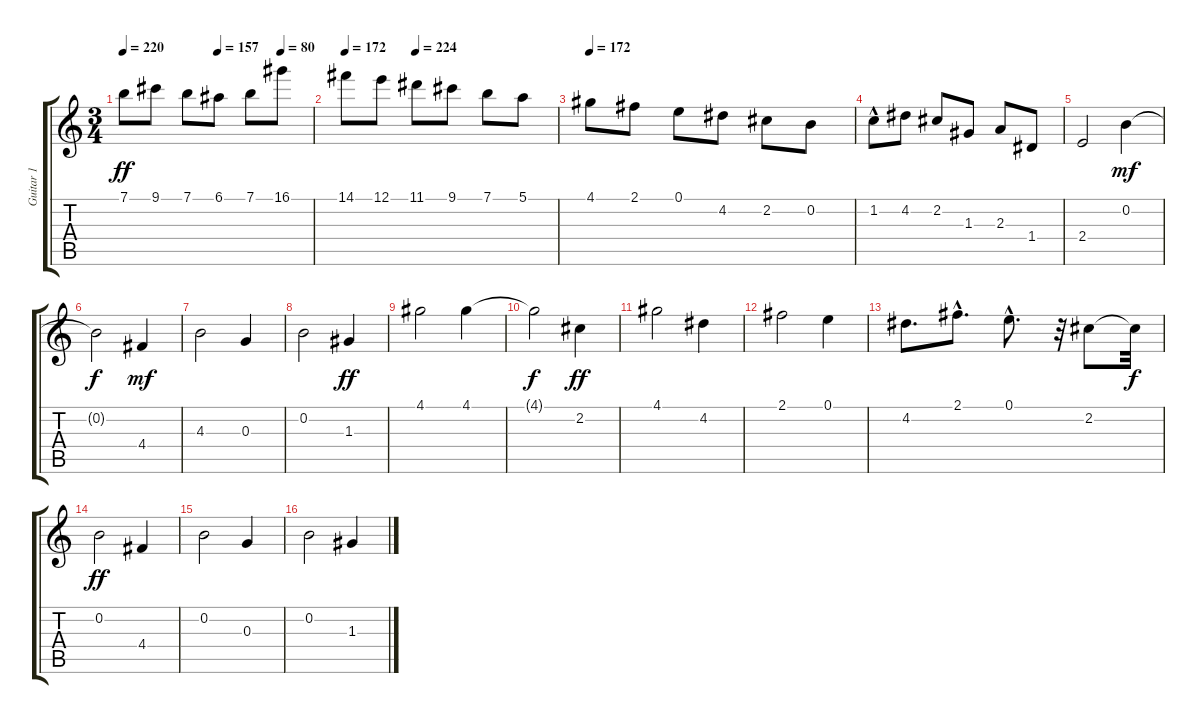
\track ("Guitar 1" "Guitar 1") {instrument acousticguitarnylon}
\staff {score tabs}
\tuning (E4 B3 G3 D3 A2 E2) {hide}
\ts (3 4)
\tempo 220
\tempo (157 0.5)
\tempo (80 0.8333333333333334)
\clef g2
\ks c
7.1.8{dy ff balance 11} 9.1.8{balance 12} 7.1.8{balance 11} 6.1.8{balance 11} 7.1.8{balance 11} 16.1.8{balance 14} |
\tempo 172
\tempo (224 0.3333333333333333)
14.1.8{balance 13} 12.1.8{balance 12} 11.1.8{balance 12} 9.1.8{balance 12} 7.1.8{balance 11} 5.1.8{balance 11} |
\tempo 172
4.1.8{balance 11} 2.1.8{balance 10} 0.1.8{balance 10} 4.2.8{balance 10} 2.2.8{balance 9} 0.2.8{balance 9} |
1.2{hac}.8{balance 9} 4.2.8{balance 10} 2.2.8{balance 9} 1.3.8{balance 8} 2.3.8{balance 8} 1.4.8{balance 7} |
2.4.2{balance 7} 0.2.4{dy mf balance 9} |
0.2{t}.2{dy f} 4.4.4{dy mf balance 7} |
4.3.2{balance 9} 0.3.4{balance 8} |
0.2.2{balance 9} 1.3.4{dy ff balance 8} |
4.1.2{balance 11} 4.1.4{balance 11} |
4.1{t}.2{dy f} 2.2.4{dy ff balance 9} |
4.1.2{balance 11} 4.2.4{balance 10} |
2.1.2{balance 10} 0.1.4{balance 10} |
4.2.8{d balance 10} 2.1{hac}.8{d balance 10} 0.1{hac}.8{d balance 10} r.32 2.2.8{balance 9} 2.2{t}.32{dy f} |
0.2.2{dy ff balance 9} 4.4.4{balance 7} |
0.2.2{balance 9} 0.3.4{balance 8} |
0.2.2{balance 9} 1.3.4{balance 8}
